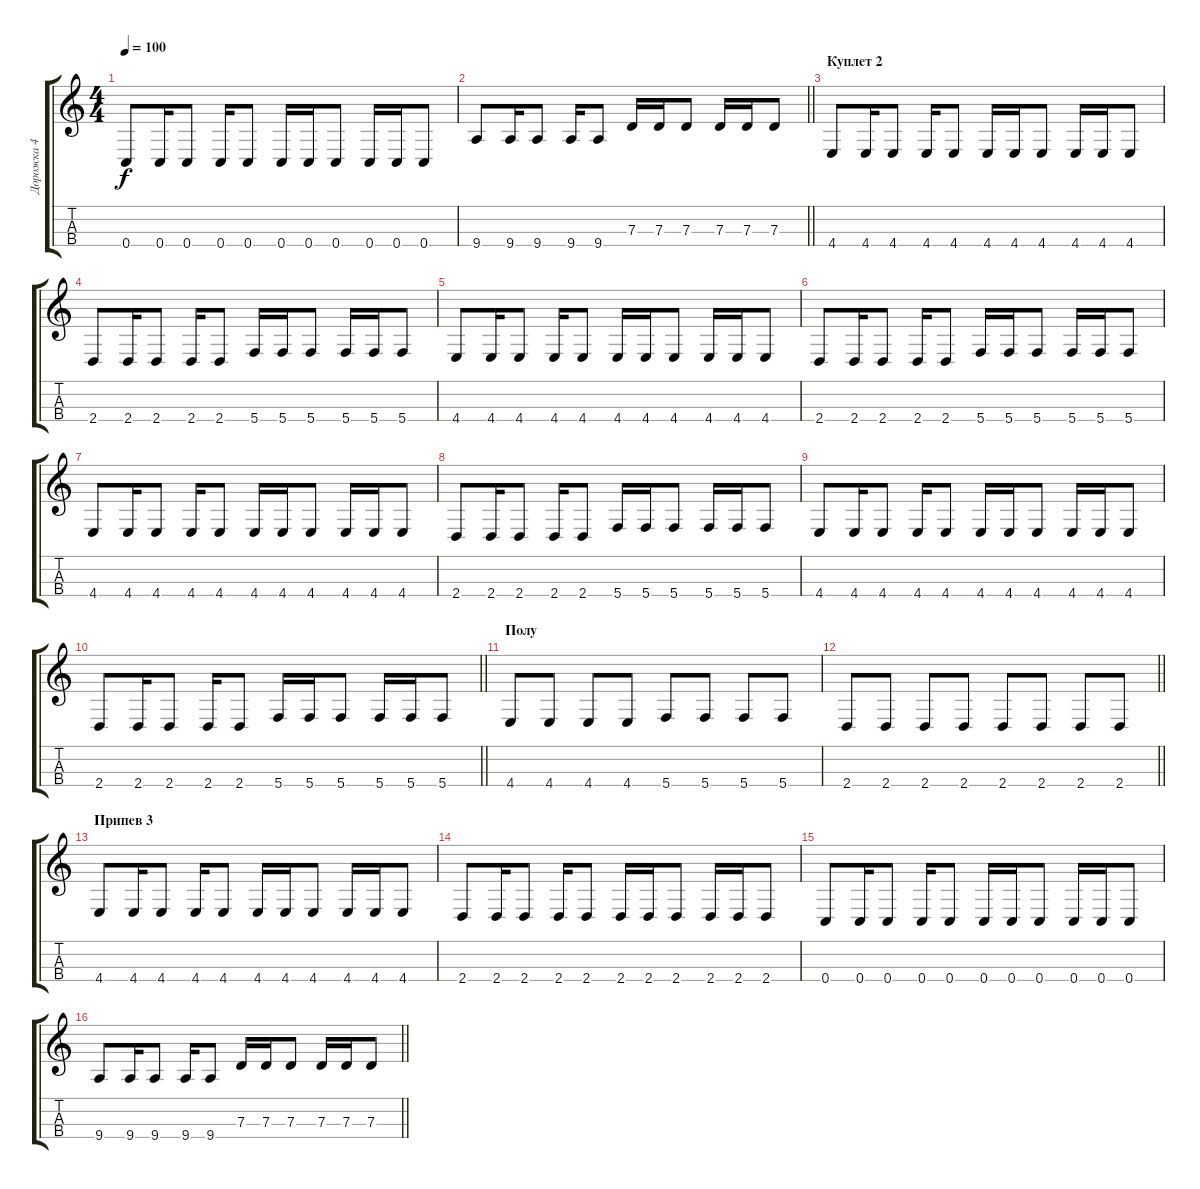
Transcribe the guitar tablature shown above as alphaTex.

\track ("Дорожка 4" "Дорожка 4") {instrument electricbassfinger}
\staff {score tabs}
\tuning (F3 C3 G2 C2) {hide}
\ts (4 4)
\tempo 100
\clef g2
\ks c
0.4.8{dy f} 0.4.16 0.4.8 0.4.16 0.4.8 0.4.16 0.4.16 0.4.8 0.4.16 0.4.16 0.4.8 |
\barLineRight lightlight
9.4.8 9.4.16 9.4.8 9.4.16 9.4.8 7.3.16 7.3.16 7.3.8 7.3.16 7.3.16 7.3.8 |
\section ("" "Куплет 2")
4.4.8 4.4.16 4.4.8 4.4.16 4.4.8 4.4.16 4.4.16 4.4.8 4.4.16 4.4.16 4.4.8 |
2.4.8 2.4.16 2.4.8 2.4.16 2.4.8 5.4.16 5.4.16 5.4.8 5.4.16 5.4.16 5.4.8 |
4.4.8 4.4.16 4.4.8 4.4.16 4.4.8 4.4.16 4.4.16 4.4.8 4.4.16 4.4.16 4.4.8 |
2.4.8 2.4.16 2.4.8 2.4.16 2.4.8 5.4.16 5.4.16 5.4.8 5.4.16 5.4.16 5.4.8 |
4.4.8 4.4.16 4.4.8 4.4.16 4.4.8 4.4.16 4.4.16 4.4.8 4.4.16 4.4.16 4.4.8 |
2.4.8 2.4.16 2.4.8 2.4.16 2.4.8 5.4.16 5.4.16 5.4.8 5.4.16 5.4.16 5.4.8 |
4.4.8 4.4.16 4.4.8 4.4.16 4.4.8 4.4.16 4.4.16 4.4.8 4.4.16 4.4.16 4.4.8 |
\barLineRight lightlight
2.4.8 2.4.16 2.4.8 2.4.16 2.4.8 5.4.16 5.4.16 5.4.8 5.4.16 5.4.16 5.4.8 |
\section ("" "Полу")
4.4.8 4.4.8 4.4.8 4.4.8 5.4.8 5.4.8 5.4.8 5.4.8 |
\barLineRight lightlight
2.4.8 2.4.8 2.4.8 2.4.8 2.4.8 2.4.8 2.4.8 2.4.8 |
\section ("" "Припев 3")
4.4.8 4.4.16 4.4.8 4.4.16 4.4.8 4.4.16 4.4.16 4.4.8 4.4.16 4.4.16 4.4.8 |
2.4.8 2.4.16 2.4.8 2.4.16 2.4.8 2.4.16 2.4.16 2.4.8 2.4.16 2.4.16 2.4.8 |
0.4.8 0.4.16 0.4.8 0.4.16 0.4.8 0.4.16 0.4.16 0.4.8 0.4.16 0.4.16 0.4.8 |
\barLineRight lightlight
9.4.8 9.4.16 9.4.8 9.4.16 9.4.8 7.3.16 7.3.16 7.3.8 7.3.16 7.3.16 7.3.8
